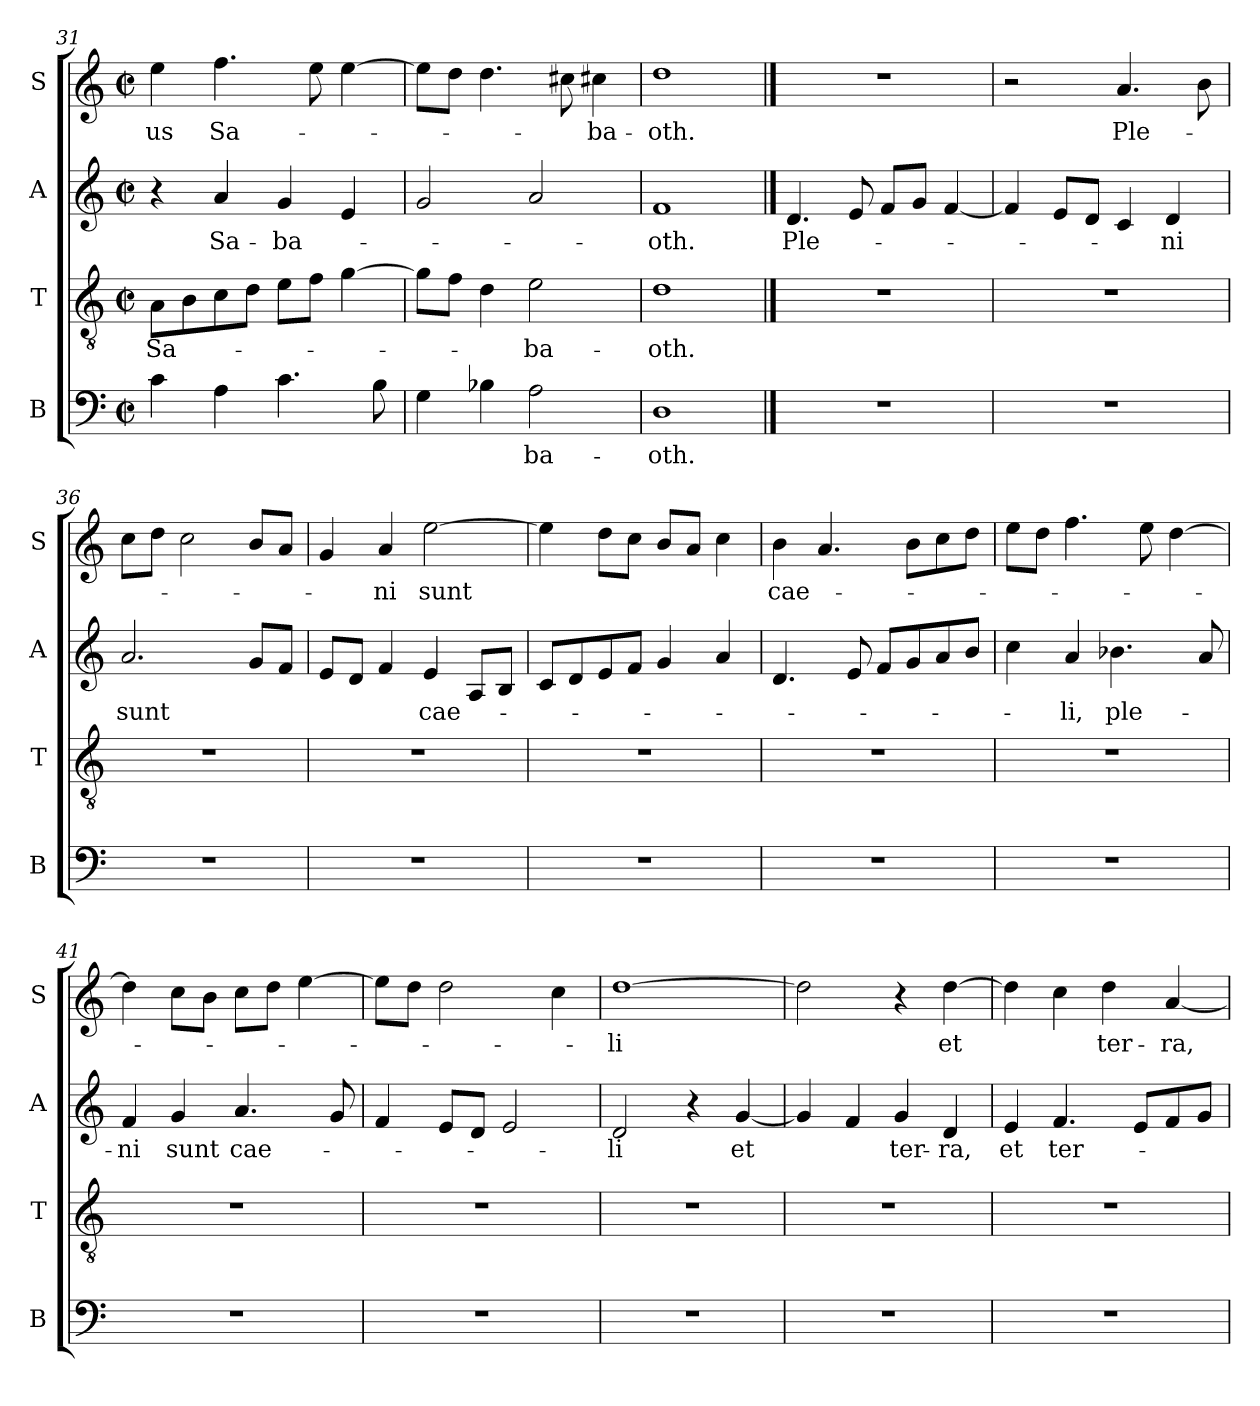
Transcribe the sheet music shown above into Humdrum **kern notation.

**kern	**text	**kern	**text	**kern	**text	**kern	**text
*part4	*part4	*part3	*part3	*part2	*part2	*part1	*part1
*staff4	*staff4	*staff3	*staff3	*staff2	*staff2	*staff1	*staff1
*I"B	*	*I"T	*	*I"A	*	*I"S	*
*I'B	*	*I'T	*	*I'A	*	*I'S	*
*clefF4	*	*clefGv2	*	*clefG2	*	*clefG2	*
*k[]	*	*k[]	*	*k[]	*	*k[]	*
*M2/2	*	*M2/2	*	*M2/2	*	*M2/2	*
*met(c|)	*	*met(c|)	*	*met(c|)	*	*met(c|)	*
=31	=31	=31	=31	=31	=31	=31	=31
!	!	!	!LO:LY:b	!	!	!	!LO:LY:b
4c\	.	8A\L	Sa-	4r	.	4ee\	us
.	.	8B\	.	.	.	.	.
!	!	!	!	!	!LO:LY:b	!	!LO:LY:b
4A\	.	8c\	.	4a/	Sa-	4.ff\	Sa-
.	.	8d\J	.	.	.	.	.
!	!	!	!	!	!LO:LY:b	!	!
4.c\	.	8e\L	.	4g/	-ba-	.	.
.	.	8f\J	.	.	.	8ee\	.
.	.	[4g\	.	4e/	.	[4ee\	.
8B\	.	.	.	.	.	.	.
=32	=32	=32	=32	=32	=32	=32	=32
*	*	*	*	*	*	*MM80	*
4G\	.	8g\L]	.	2g/	.	8ee\L]	.
.	.	8f\J	.	.	.	8dd\J	.
4B-X\	.	4d\	.	.	.	4.dd\	.
!	!LO:LY:b	!	!LO:LY:b	!	!	!	!
2A\	-ba-	2e\	-ba-	2a/	.	.	.
.	.	.	.	.	.	8cc#X\	.
!	!	!	!	!	!	!	!LO:LY:b
.	.	.	.	.	.	4cc#X\	-ba-
=33	=33	=33	=33	=33	=33	=33	=33
!	!LO:LY:b	!	!LO:LY:b	!	!LO:LY:b	!	!LO:LY:b
1D	-oth.	1d	-oth.	1f	-oth.	1dd	-oth.
==34	==34	==34	==34	==34	==34	==34	==34
*	*	*	*	*	*	*MM120	*
!	!	!	!	!	!LO:LY:b	!	!
1r	.	1r	.	4.d/	Ple-	1r	.
.	.	.	.	8e/	.	.	.
.	.	.	.	8f/L	.	.	.
.	.	.	.	8g/J	.	.	.
.	.	.	.	[4f/	.	.	.
=35	=35	=35	=35	=35	=35	=35	=35
1r	.	1r	.	4f/]	.	2r	.
.	.	.	.	8e/L	.	.	.
.	.	.	.	8d/J	.	.	.
!	!	!	!	!	!	!	!LO:LY:b
.	.	.	.	4c/	.	4.a/	Ple-
!	!	!	!	!	!LO:LY:b	!	!
.	.	.	.	4d/	-ni	.	.
.	.	.	.	.	.	8b\	.
=36	=36	=36	=36	=36	=36	=36	=36
!	!	!	!	!	!LO:LY:b	!	!
1r	.	1r	.	2.a/	sunt	8cc\L	.
.	.	.	.	.	.	8dd\J	.
.	.	.	.	.	.	2cc\	.
.	.	.	.	8g/L	.	8b/L	.
.	.	.	.	8f/J	.	8a/J	.
=37	=37	=37	=37	=37	=37	=37	=37
1r	.	1r	.	8e/L	.	4g/	.
.	.	.	.	8d/J	.	.	.
!	!	!	!	!	!	!	!LO:LY:b
.	.	.	.	4f/	.	4a/	-ni
!	!	!	!	!	!LO:LY:b	!	!LO:LY:b
.	.	.	.	4e/	cae-	[2ee\	sunt
.	.	.	.	8A/L	.	.	.
.	.	.	.	8B/J	.	.	.
=38	=38	=38	=38	=38	=38	=38	=38
1r	.	1r	.	8c/L	.	4ee\]	.
.	.	.	.	8d/	.	.	.
.	.	.	.	8e/	.	8dd\L	.
.	.	.	.	8f/J	.	8cc\J	.
.	.	.	.	4g/	.	8b/L	.
.	.	.	.	.	.	8a/J	.
.	.	.	.	4a/	.	4cc\	.
=39	=39	=39	=39	=39	=39	=39	=39
!	!	!	!	!	!	!	!LO:LY:b
1r	.	1r	.	4.d/	.	4b\	cae-
.	.	.	.	.	.	4.a/	.
.	.	.	.	8e/	.	.	.
.	.	.	.	8f/L	.	.	.
.	.	.	.	8g/	.	8b\L	.
.	.	.	.	8a/	.	8cc\	.
.	.	.	.	8b/J	.	8dd\J	.
=40	=40	=40	=40	=40	=40	=40	=40
1r	.	1r	.	4cc\	.	8ee\L	.
.	.	.	.	.	.	8dd\J	.
!	!	!	!	!	!LO:LY:b	!	!
.	.	.	.	4a/	li,	4.ff\	.
!	!	!	!	!	!LO:LY:b	!	!
.	.	.	.	4.b-X\	ple-	.	.
.	.	.	.	.	.	8ee\	.
.	.	.	.	.	.	[4dd\	.
.	.	.	.	8a/	.	.	.
=41	=41	=41	=41	=41	=41	=41	=41
!	!	!	!	!	!LO:LY:b	!	!
1r	.	1r	.	4f/	-ni	4dd\]	.
!	!	!	!	!	!LO:LY:b	!	!
.	.	.	.	4g/	sunt	8cc\L	.
.	.	.	.	.	.	8b\J	.
!	!	!	!	!	!LO:LY:b	!	!
.	.	.	.	4.a/	cae-	8cc\L	.
.	.	.	.	.	.	8dd\J	.
.	.	.	.	.	.	[4ee\	.
.	.	.	.	8g/	.	.	.
=42	=42	=42	=42	=42	=42	=42	=42
1r	.	1r	.	4f/	.	8ee\L]	.
.	.	.	.	.	.	8dd\J	.
.	.	.	.	8e/L	.	2dd\	.
.	.	.	.	8d/J	.	.	.
.	.	.	.	2e/	.	.	.
.	.	.	.	.	.	4cc\	.
=43	=43	=43	=43	=43	=43	=43	=43
!	!	!	!	!	!LO:LY:b	!	!LO:LY:b
1r	.	1r	.	2d/	-li	[1dd	li
.	.	.	.	4r	.	.	.
!	!	!	!	!	!LO:LY:b	!	!
.	.	.	.	[4g/	et	.	.
=44	=44	=44	=44	=44	=44	=44	=44
1r	.	1r	.	4g/]	.	2dd\]	.
.	.	.	.	4f/	.	.	.
!	!	!	!	!	!LO:LY:b	!	!
.	.	.	.	4g/	ter-	4r	.
!	!	!	!	!	!LO:LY:b	!	!LO:LY:b
.	.	.	.	4d/	-ra,	[4dd\	et
=45	=45	=45	=45	=45	=45	=45	=45
!	!	!	!	!	!LO:LY:b	!	!
1r	.	1r	.	4e/	et	4dd\]	.
!	!	!	!	!	!LO:LY:b	!	!
.	.	.	.	4.f/	ter-	4cc\	.
!	!	!	!	!	!	!	!LO:LY:b
.	.	.	.	.	.	4dd\	ter-
.	.	.	.	8e/L	.	.	.
!	!	!	!	!	!	!	!LO:LY:b
.	.	.	.	8f/	.	[4a/	-ra,
.	.	.	.	8g/J	.	.	.
=	=	=	=	=	=	=	=
*-	*-	*-	*-	*-	*-	*-	*-
